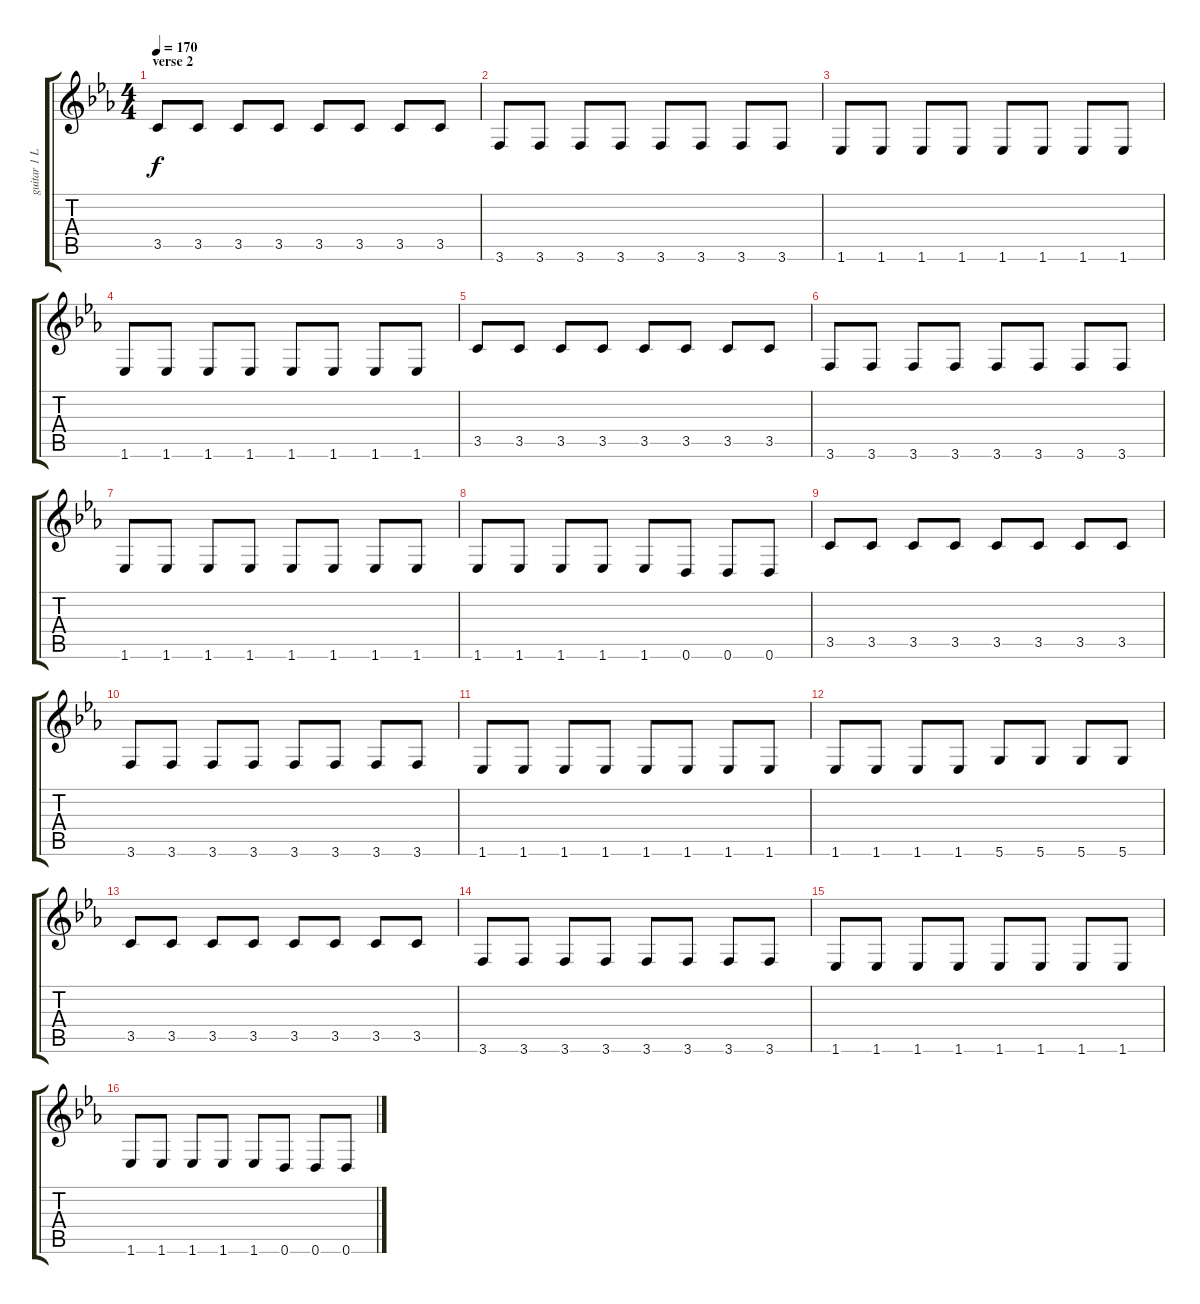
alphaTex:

\track ("guitar 1 L" "guitar 1 L") {instrument distortionguitar}
\staff {score tabs}
\tuning (E4 B3 G3 D3 A2 D2) {hide}
\ts (4 4)
\section ("" "verse 2")
\tempo 170
\clef g2
\ks cminor
3.5.8{dy f} 3.5.8 3.5.8 3.5.8 3.5.8 3.5.8 3.5.8 3.5.8 |
3.6.8 3.6.8 3.6.8 3.6.8 3.6.8 3.6.8 3.6.8 3.6.8 |
1.6.8 1.6.8 1.6.8 1.6.8 1.6.8 1.6.8 1.6.8 1.6.8 |
1.6.8 1.6.8 1.6.8 1.6.8 1.6.8 1.6.8 1.6.8 1.6.8 |
3.5.8 3.5.8 3.5.8 3.5.8 3.5.8 3.5.8 3.5.8 3.5.8 |
3.6.8 3.6.8 3.6.8 3.6.8 3.6.8 3.6.8 3.6.8 3.6.8 |
1.6.8 1.6.8 1.6.8 1.6.8 1.6.8 1.6.8 1.6.8 1.6.8 |
1.6.8 1.6.8 1.6.8 1.6.8 1.6.8 0.6.8 0.6.8 0.6.8 |
3.5.8 3.5.8 3.5.8 3.5.8 3.5.8 3.5.8 3.5.8 3.5.8 |
3.6.8 3.6.8 3.6.8 3.6.8 3.6.8 3.6.8 3.6.8 3.6.8 |
1.6.8 1.6.8 1.6.8 1.6.8 1.6.8 1.6.8 1.6.8 1.6.8 |
1.6.8 1.6.8 1.6.8 1.6.8 5.6.8 5.6.8 5.6.8 5.6.8 |
3.5.8 3.5.8 3.5.8 3.5.8 3.5.8 3.5.8 3.5.8 3.5.8 |
3.6.8 3.6.8 3.6.8 3.6.8 3.6.8 3.6.8 3.6.8 3.6.8 |
1.6.8 1.6.8 1.6.8 1.6.8 1.6.8 1.6.8 1.6.8 1.6.8 |
1.6.8 1.6.8 1.6.8 1.6.8 1.6.8 0.6.8 0.6.8 0.6.8
